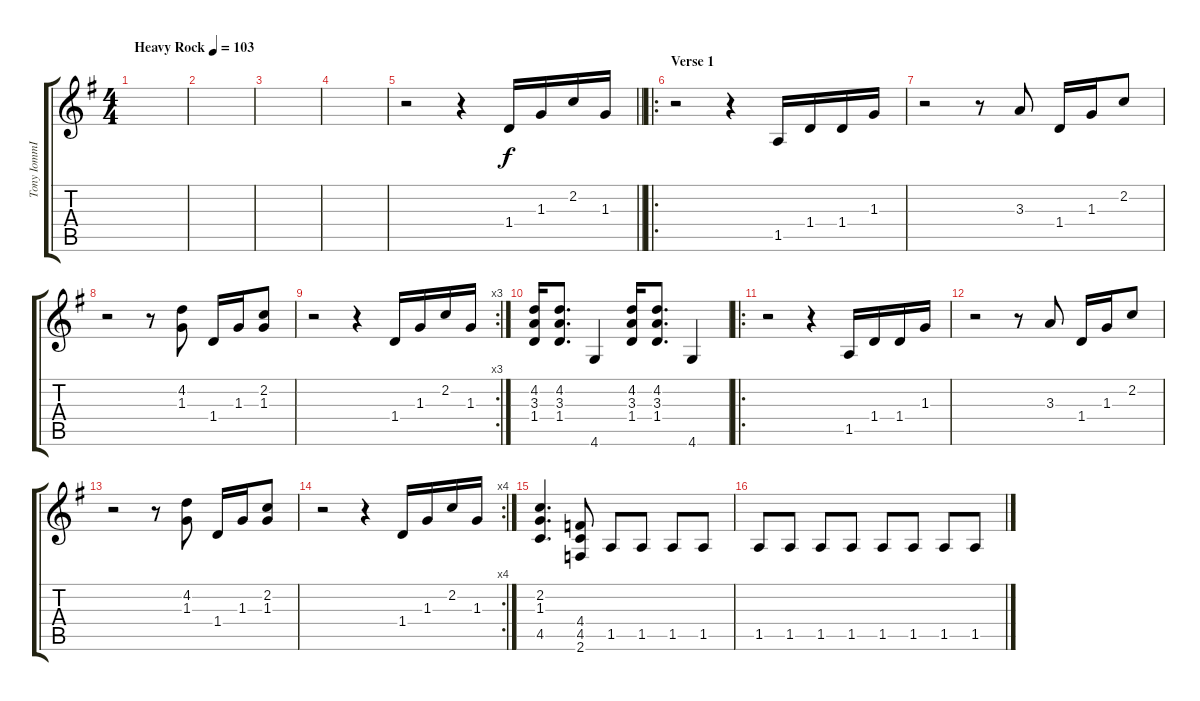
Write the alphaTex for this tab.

\track ("Tony IommI Lead" "Tony IommI") {instrument distortionguitar}
\staff {score tabs}
\tuning (Eb4 Bb3 Gb3 Db3 Ab2 Eb2) {hide}
\ts (4 4)
\tempo (103 "Heavy Rock")
\clef g2
\ks g
|
|
|
|
\barLineRight lightlight
r.2 r.4 1.4.16 1.3.16 2.2.16 1.3.16 |
\ro
\section ("" "Verse 1")
r.2 r.4 1.5.16 1.4.16 1.4.16 1.3.16 |
r.2 r.8 3.3.8 1.4.16 1.3.16 2.2.8 |
r.2 r.8 (4.2 1.3).8 1.4.16 1.3.16 (2.2 1.3).8 |
\rc 3
r.2 r.4 1.4.16 1.3.16 2.2.16 1.3.16 |
(4.2 3.3 1.4).16 (4.2 3.3 1.4).8{d} 4.6.4 (4.2 3.3 1.4).16 (4.2 3.3 1.4).8{d} 4.6.4 |
\ro
r.2 r.4 1.5.16 1.4.16 1.4.16 1.3.16 |
r.2 r.8 3.3.8 1.4.16 1.3.16 2.2.8 |
r.2 r.8 (4.2 1.3).8 1.4.16 1.3.16 (2.2 1.3).8 |
\rc 4
r.2 r.4 1.4.16 1.3.16 2.2.16 1.3.16 |
(2.2 1.3 4.5).4{d} (4.4 4.5 2.6).8 1.5.8 1.5.8 1.5.8 1.5.8 |
1.5.8 1.5.8 1.5.8 1.5.8 1.5.8 1.5.8 1.5.8 1.5.8
